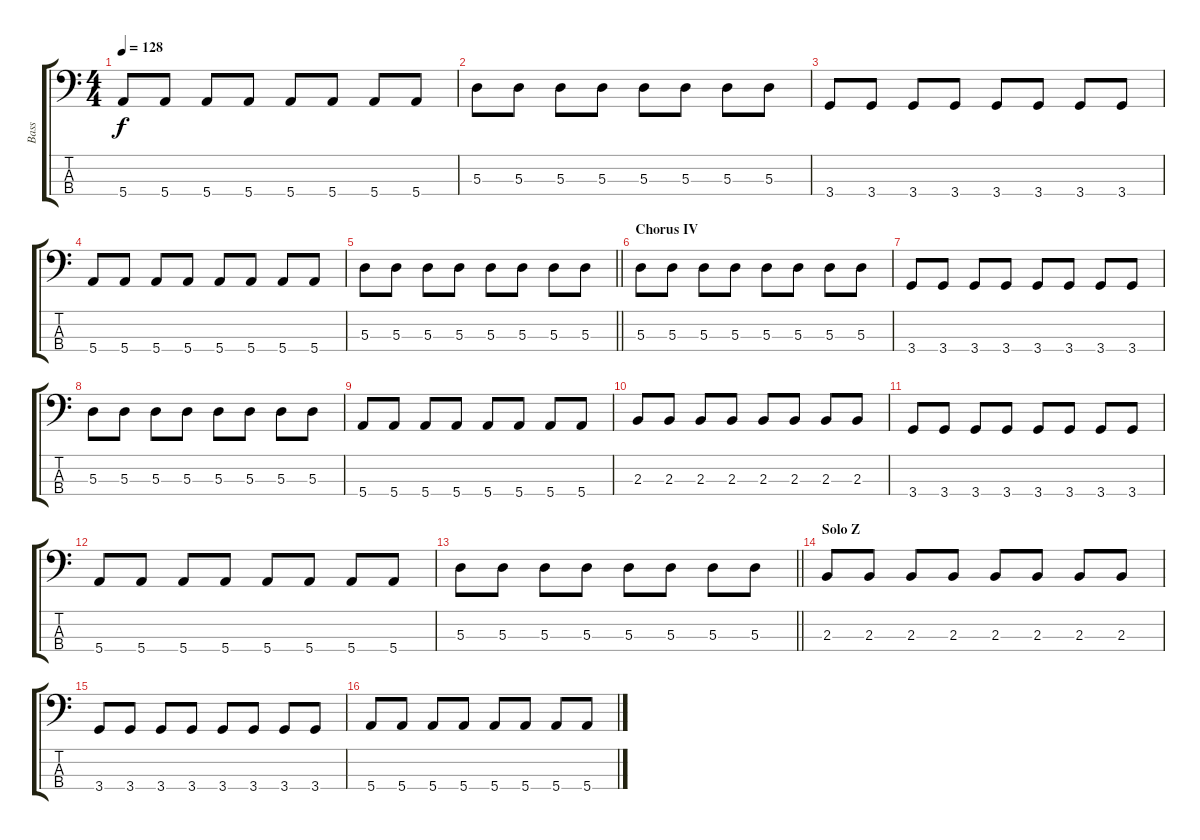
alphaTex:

\track ("Bass" "Bass") {instrument electricbasspick}
\staff {score tabs}
\tuning (G2 D2 A1 E1) {hide}
\ts (4 4)
\tempo 128
\clef f4
\ks c
5.4.8{dy f} 5.4.8 5.4.8 5.4.8 5.4.8 5.4.8 5.4.8 5.4.8 |
5.3.8 5.3.8 5.3.8 5.3.8 5.3.8 5.3.8 5.3.8 5.3.8 |
3.4.8 3.4.8 3.4.8 3.4.8 3.4.8 3.4.8 3.4.8 3.4.8 |
5.4.8 5.4.8 5.4.8 5.4.8 5.4.8 5.4.8 5.4.8 5.4.8 |
\barLineRight lightlight
5.3.8 5.3.8 5.3.8 5.3.8 5.3.8 5.3.8 5.3.8 5.3.8 |
\section ("" "Chorus IV")
5.3.8 5.3.8 5.3.8 5.3.8 5.3.8 5.3.8 5.3.8 5.3.8 |
3.4.8 3.4.8 3.4.8 3.4.8 3.4.8 3.4.8 3.4.8 3.4.8 |
5.3.8 5.3.8 5.3.8 5.3.8 5.3.8 5.3.8 5.3.8 5.3.8 |
5.4.8 5.4.8 5.4.8 5.4.8 5.4.8 5.4.8 5.4.8 5.4.8 |
2.3.8 2.3.8 2.3.8 2.3.8 2.3.8 2.3.8 2.3.8 2.3.8 |
3.4.8 3.4.8 3.4.8 3.4.8 3.4.8 3.4.8 3.4.8 3.4.8 |
5.4.8 5.4.8 5.4.8 5.4.8 5.4.8 5.4.8 5.4.8 5.4.8 |
\barLineRight lightlight
5.3.8 5.3.8 5.3.8 5.3.8 5.3.8 5.3.8 5.3.8 5.3.8 |
\section ("" "Solo Z")
2.3.8 2.3.8 2.3.8 2.3.8 2.3.8 2.3.8 2.3.8 2.3.8 |
3.4.8 3.4.8 3.4.8 3.4.8 3.4.8 3.4.8 3.4.8 3.4.8 |
5.4.8 5.4.8 5.4.8 5.4.8 5.4.8 5.4.8 5.4.8 5.4.8
